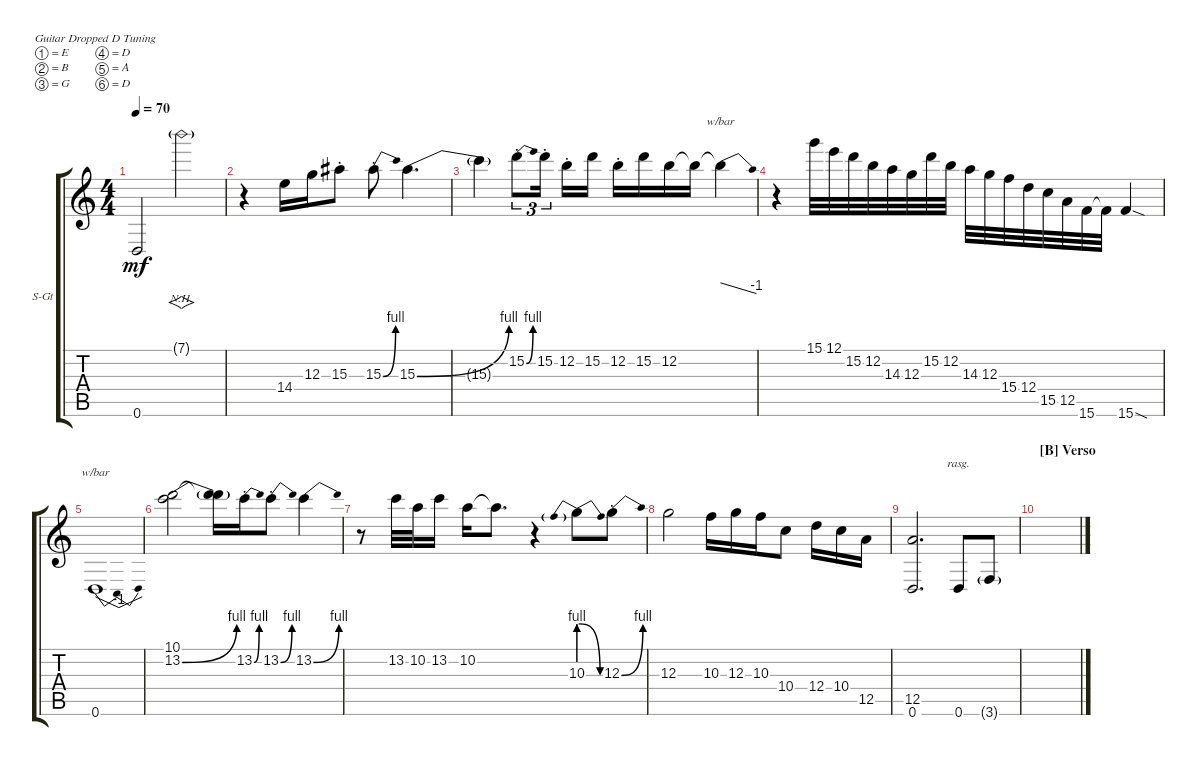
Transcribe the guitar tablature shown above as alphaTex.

\defaultSystemsLayout 4
\bracketExtendMode groupsimilarinstruments
\firstSystemTrackNameOrientation horizontal
\otherSystemsTrackNameOrientation horizontal
\track ("Guitar Solo" "S-Gt") {multiBarRest instrument electricguitarclean}
\staff {score tabs}
\tuning (E4 B3 G3 D3 A2 D2)
\ts (4 4)
\tempo 70
\clef g2
\ks c
0.6.2{dy mf} 7.1{nh g}.2{vs} |
r.4 14.4.16 12.3.16 15.3{st}.8 15.3{be (bend 0 0 15 4) st}.8 15.3{be (bend 0 0 15 4)}.4{d} |
15.3{t}.4 15.2{be (bend 0 0 15 4) st}.8{tu (3 2)} 15.2{st}.16{tu (3 2)} 12.2{st}.16 15.2.16 12.2{st}.16 15.2.16 12.2.16 12.2{t}.16 12.2{t}.4{tbe (dive default 0 0 45 -4)} |
r.4 15.1.32 12.1.32 15.2.32 12.2.32 14.3.32 12.3.32 15.2.32 12.2.32 14.3.32 12.3.32 15.4.32 12.4.32 15.5.32 12.5.32 15.6.32 15.6{t}.32 15.6{sod}.4 |
0.6.1{tbe (dip default 0 0 15 -4 30 0)} |
(10.1 13.2{be (bend 0 0 15 4)}).2 (13.2{t} 10.1{t}).16 13.2{be (bend 0 0 15 4) st}.16 13.2{be (bend 0 0 15 4) st}.8 13.2{be (bend 0 0 15 4)}.4 |
r.8 13.2.32 10.2.32 13.2.16 10.2.16 10.2{t}.8{d} r.4 10.3{be (prebendrelease 0 4 15 0)}.8 12.3{be (bend 0 0 15 4) st}.8 |
12.3.2 10.3.16 12.3.16 10.3.16 10.4.8 12.4.16 10.4.16 12.5.16 |
(0.6 12.5).2{d} 0.6.8{rasg amitriplet} 3.6{g}.8 |
\section ("B" "Verso")
